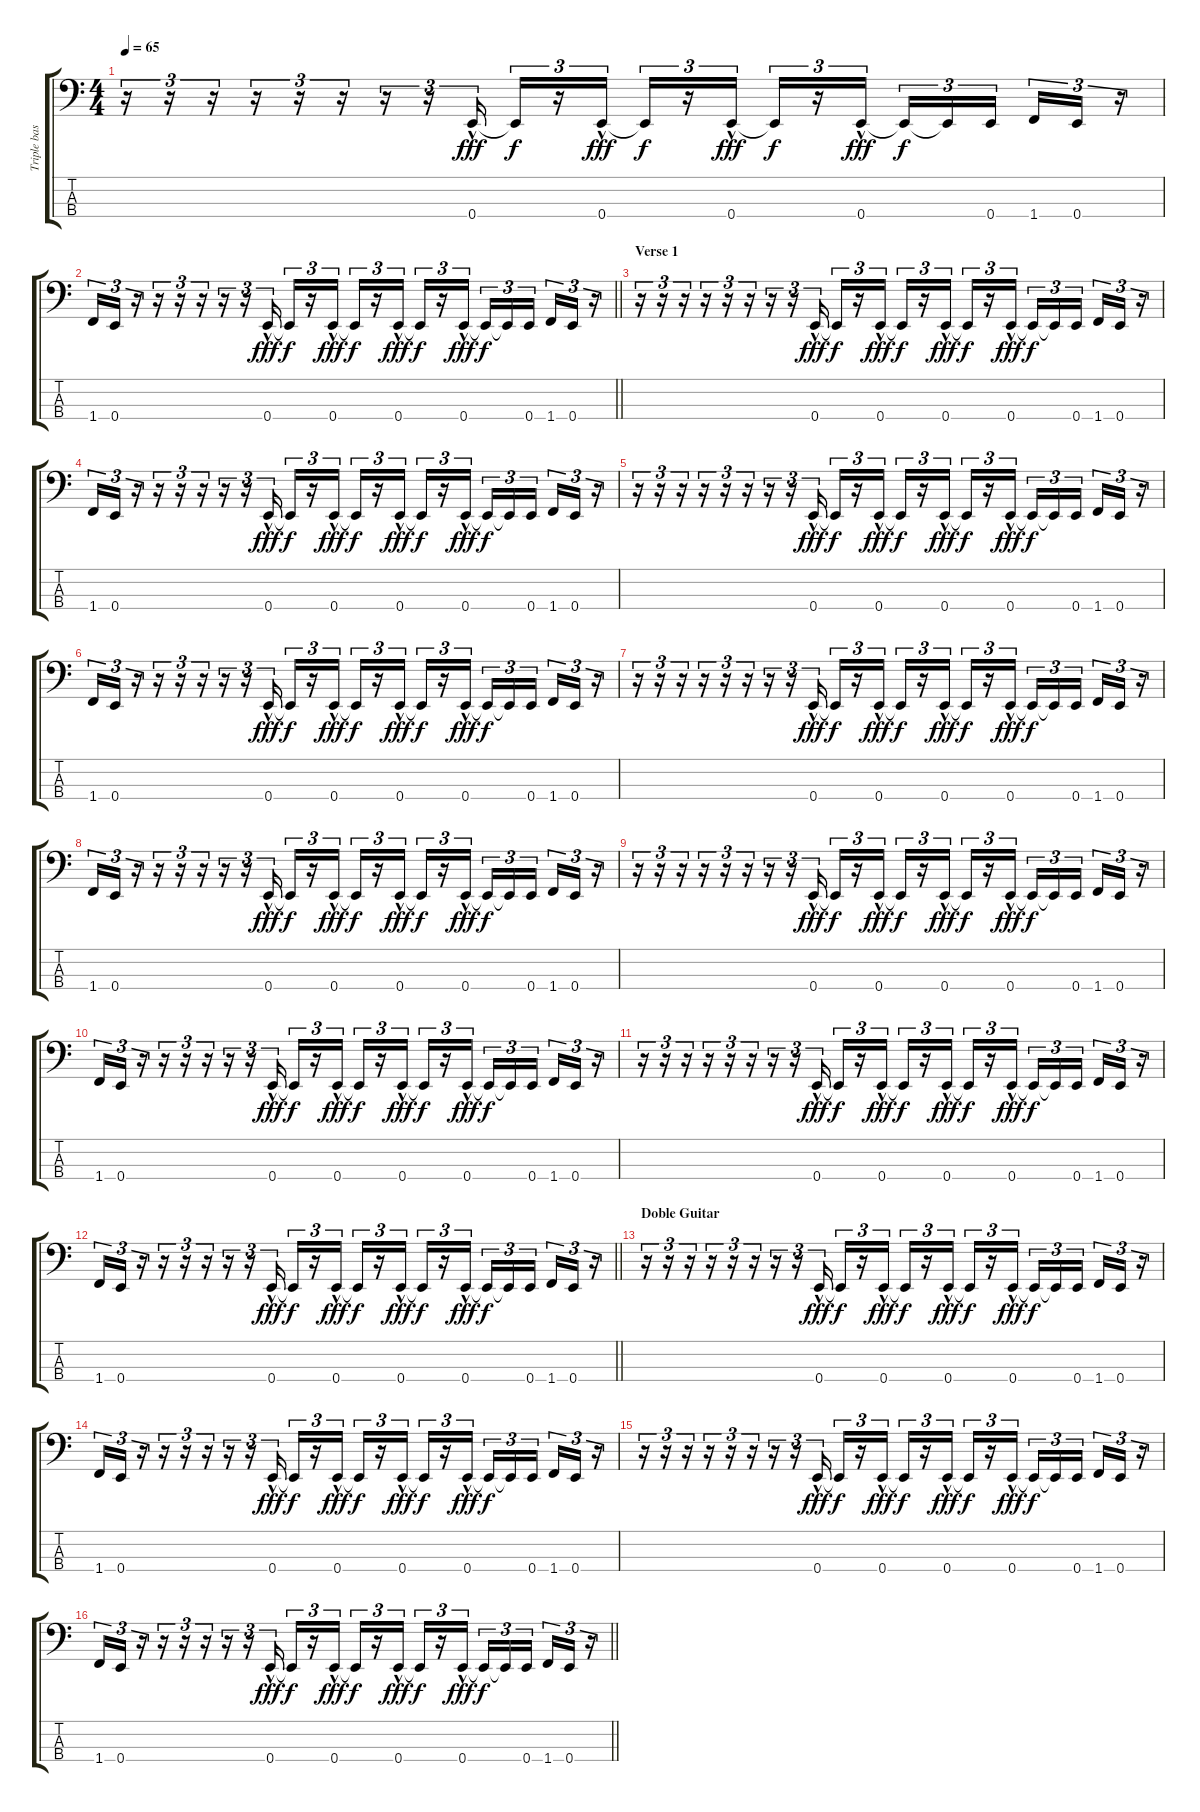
\track ("Triple bass" "Triple bas") {instrument synthbass1}
\staff {score tabs}
\tuning (G2 D2 A1 E1) {hide}
\ts (4 4)
\tempo 65
\clef f4
\ks c
r.16{tu (3 2) dy f} r.16{tu (3 2)} r.16{tu (3 2)} r.16{tu (3 2)} r.16{tu (3 2)} r.16{tu (3 2)} r.16{tu (3 2)} r.16{tu (3 2)} 0.4{hac}.16{tu (3 2) dy fff} 0.4{t}.16{tu (3 2) dy f} r.16{tu (3 2)} 0.4{hac}.16{tu (3 2) dy fff} 0.4{t}.16{tu (3 2) dy f} r.16{tu (3 2)} 0.4{hac}.16{tu (3 2) dy fff} 0.4{t}.16{tu (3 2) dy f} r.16{tu (3 2)} 0.4{hac}.16{tu (3 2) dy fff} 0.4{t}.16{tu (3 2) dy f} 0.4{t}.16{tu (3 2)} 0.4.16{tu (3 2) beam splitsecondary} 1.4.16{tu (3 2)} 0.4.16{tu (3 2)} r.16{tu (3 2)} |
\barLineRight lightlight
1.4.16{tu (3 2)} 0.4.16{tu (3 2)} r.16{tu (3 2)} r.16{tu (3 2)} r.16{tu (3 2)} r.16{tu (3 2)} r.16{tu (3 2)} r.16{tu (3 2)} 0.4{hac}.16{tu (3 2) dy fff} 0.4{t}.16{tu (3 2) dy f} r.16{tu (3 2)} 0.4{hac}.16{tu (3 2) dy fff} 0.4{t}.16{tu (3 2) dy f} r.16{tu (3 2)} 0.4{hac}.16{tu (3 2) dy fff} 0.4{t}.16{tu (3 2) dy f} r.16{tu (3 2)} 0.4{hac}.16{tu (3 2) dy fff} 0.4{t}.16{tu (3 2) dy f} 0.4{t}.16{tu (3 2)} 0.4.16{tu (3 2) beam splitsecondary} 1.4.16{tu (3 2)} 0.4.16{tu (3 2)} r.16{tu (3 2)} |
\section ("" "Verse 1")
r.16{tu (3 2)} r.16{tu (3 2)} r.16{tu (3 2)} r.16{tu (3 2)} r.16{tu (3 2)} r.16{tu (3 2)} r.16{tu (3 2)} r.16{tu (3 2)} 0.4{hac}.16{tu (3 2) dy fff} 0.4{t}.16{tu (3 2) dy f} r.16{tu (3 2)} 0.4{hac}.16{tu (3 2) dy fff} 0.4{t}.16{tu (3 2) dy f} r.16{tu (3 2)} 0.4{hac}.16{tu (3 2) dy fff} 0.4{t}.16{tu (3 2) dy f} r.16{tu (3 2)} 0.4{hac}.16{tu (3 2) dy fff} 0.4{t}.16{tu (3 2) dy f} 0.4{t}.16{tu (3 2)} 0.4.16{tu (3 2) beam splitsecondary} 1.4.16{tu (3 2)} 0.4.16{tu (3 2)} r.16{tu (3 2)} |
1.4.16{tu (3 2)} 0.4.16{tu (3 2)} r.16{tu (3 2)} r.16{tu (3 2)} r.16{tu (3 2)} r.16{tu (3 2)} r.16{tu (3 2)} r.16{tu (3 2)} 0.4{hac}.16{tu (3 2) dy fff} 0.4{t}.16{tu (3 2) dy f} r.16{tu (3 2)} 0.4{hac}.16{tu (3 2) dy fff} 0.4{t}.16{tu (3 2) dy f} r.16{tu (3 2)} 0.4{hac}.16{tu (3 2) dy fff} 0.4{t}.16{tu (3 2) dy f} r.16{tu (3 2)} 0.4{hac}.16{tu (3 2) dy fff} 0.4{t}.16{tu (3 2) dy f} 0.4{t}.16{tu (3 2)} 0.4.16{tu (3 2) beam splitsecondary} 1.4.16{tu (3 2)} 0.4.16{tu (3 2)} r.16{tu (3 2)} |
r.16{tu (3 2)} r.16{tu (3 2)} r.16{tu (3 2)} r.16{tu (3 2)} r.16{tu (3 2)} r.16{tu (3 2)} r.16{tu (3 2)} r.16{tu (3 2)} 0.4{hac}.16{tu (3 2) dy fff} 0.4{t}.16{tu (3 2) dy f} r.16{tu (3 2)} 0.4{hac}.16{tu (3 2) dy fff} 0.4{t}.16{tu (3 2) dy f} r.16{tu (3 2)} 0.4{hac}.16{tu (3 2) dy fff} 0.4{t}.16{tu (3 2) dy f} r.16{tu (3 2)} 0.4{hac}.16{tu (3 2) dy fff} 0.4{t}.16{tu (3 2) dy f} 0.4{t}.16{tu (3 2)} 0.4.16{tu (3 2) beam splitsecondary} 1.4.16{tu (3 2)} 0.4.16{tu (3 2)} r.16{tu (3 2)} |
1.4.16{tu (3 2)} 0.4.16{tu (3 2)} r.16{tu (3 2)} r.16{tu (3 2)} r.16{tu (3 2)} r.16{tu (3 2)} r.16{tu (3 2)} r.16{tu (3 2)} 0.4{hac}.16{tu (3 2) dy fff} 0.4{t}.16{tu (3 2) dy f} r.16{tu (3 2)} 0.4{hac}.16{tu (3 2) dy fff} 0.4{t}.16{tu (3 2) dy f} r.16{tu (3 2)} 0.4{hac}.16{tu (3 2) dy fff} 0.4{t}.16{tu (3 2) dy f} r.16{tu (3 2)} 0.4{hac}.16{tu (3 2) dy fff} 0.4{t}.16{tu (3 2) dy f} 0.4{t}.16{tu (3 2)} 0.4.16{tu (3 2) beam splitsecondary} 1.4.16{tu (3 2)} 0.4.16{tu (3 2)} r.16{tu (3 2)} |
r.16{tu (3 2)} r.16{tu (3 2)} r.16{tu (3 2)} r.16{tu (3 2)} r.16{tu (3 2)} r.16{tu (3 2)} r.16{tu (3 2)} r.16{tu (3 2)} 0.4{hac}.16{tu (3 2) dy fff} 0.4{t}.16{tu (3 2) dy f} r.16{tu (3 2)} 0.4{hac}.16{tu (3 2) dy fff} 0.4{t}.16{tu (3 2) dy f} r.16{tu (3 2)} 0.4{hac}.16{tu (3 2) dy fff} 0.4{t}.16{tu (3 2) dy f} r.16{tu (3 2)} 0.4{hac}.16{tu (3 2) dy fff} 0.4{t}.16{tu (3 2) dy f} 0.4{t}.16{tu (3 2)} 0.4.16{tu (3 2) beam splitsecondary} 1.4.16{tu (3 2)} 0.4.16{tu (3 2)} r.16{tu (3 2)} |
1.4.16{tu (3 2)} 0.4.16{tu (3 2)} r.16{tu (3 2)} r.16{tu (3 2)} r.16{tu (3 2)} r.16{tu (3 2)} r.16{tu (3 2)} r.16{tu (3 2)} 0.4{hac}.16{tu (3 2) dy fff} 0.4{t}.16{tu (3 2) dy f} r.16{tu (3 2)} 0.4{hac}.16{tu (3 2) dy fff} 0.4{t}.16{tu (3 2) dy f} r.16{tu (3 2)} 0.4{hac}.16{tu (3 2) dy fff} 0.4{t}.16{tu (3 2) dy f} r.16{tu (3 2)} 0.4{hac}.16{tu (3 2) dy fff} 0.4{t}.16{tu (3 2) dy f} 0.4{t}.16{tu (3 2)} 0.4.16{tu (3 2) beam splitsecondary} 1.4.16{tu (3 2)} 0.4.16{tu (3 2)} r.16{tu (3 2)} |
r.16{tu (3 2)} r.16{tu (3 2)} r.16{tu (3 2)} r.16{tu (3 2)} r.16{tu (3 2)} r.16{tu (3 2)} r.16{tu (3 2)} r.16{tu (3 2)} 0.4{hac}.16{tu (3 2) dy fff} 0.4{t}.16{tu (3 2) dy f} r.16{tu (3 2)} 0.4{hac}.16{tu (3 2) dy fff} 0.4{t}.16{tu (3 2) dy f} r.16{tu (3 2)} 0.4{hac}.16{tu (3 2) dy fff} 0.4{t}.16{tu (3 2) dy f} r.16{tu (3 2)} 0.4{hac}.16{tu (3 2) dy fff} 0.4{t}.16{tu (3 2) dy f} 0.4{t}.16{tu (3 2)} 0.4.16{tu (3 2) beam splitsecondary} 1.4.16{tu (3 2)} 0.4.16{tu (3 2)} r.16{tu (3 2)} |
1.4.16{tu (3 2)} 0.4.16{tu (3 2)} r.16{tu (3 2)} r.16{tu (3 2)} r.16{tu (3 2)} r.16{tu (3 2)} r.16{tu (3 2)} r.16{tu (3 2)} 0.4{hac}.16{tu (3 2) dy fff} 0.4{t}.16{tu (3 2) dy f} r.16{tu (3 2)} 0.4{hac}.16{tu (3 2) dy fff} 0.4{t}.16{tu (3 2) dy f} r.16{tu (3 2)} 0.4{hac}.16{tu (3 2) dy fff} 0.4{t}.16{tu (3 2) dy f} r.16{tu (3 2)} 0.4{hac}.16{tu (3 2) dy fff} 0.4{t}.16{tu (3 2) dy f} 0.4{t}.16{tu (3 2)} 0.4.16{tu (3 2) beam splitsecondary} 1.4.16{tu (3 2)} 0.4.16{tu (3 2)} r.16{tu (3 2)} |
r.16{tu (3 2)} r.16{tu (3 2)} r.16{tu (3 2)} r.16{tu (3 2)} r.16{tu (3 2)} r.16{tu (3 2)} r.16{tu (3 2)} r.16{tu (3 2)} 0.4{hac}.16{tu (3 2) dy fff} 0.4{t}.16{tu (3 2) dy f} r.16{tu (3 2)} 0.4{hac}.16{tu (3 2) dy fff} 0.4{t}.16{tu (3 2) dy f} r.16{tu (3 2)} 0.4{hac}.16{tu (3 2) dy fff} 0.4{t}.16{tu (3 2) dy f} r.16{tu (3 2)} 0.4{hac}.16{tu (3 2) dy fff} 0.4{t}.16{tu (3 2) dy f} 0.4{t}.16{tu (3 2)} 0.4.16{tu (3 2) beam splitsecondary} 1.4.16{tu (3 2)} 0.4.16{tu (3 2)} r.16{tu (3 2)} |
\barLineRight lightlight
1.4.16{tu (3 2)} 0.4.16{tu (3 2)} r.16{tu (3 2)} r.16{tu (3 2)} r.16{tu (3 2)} r.16{tu (3 2)} r.16{tu (3 2)} r.16{tu (3 2)} 0.4{hac}.16{tu (3 2) dy fff} 0.4{t}.16{tu (3 2) dy f} r.16{tu (3 2)} 0.4{hac}.16{tu (3 2) dy fff} 0.4{t}.16{tu (3 2) dy f} r.16{tu (3 2)} 0.4{hac}.16{tu (3 2) dy fff} 0.4{t}.16{tu (3 2) dy f} r.16{tu (3 2)} 0.4{hac}.16{tu (3 2) dy fff} 0.4{t}.16{tu (3 2) dy f} 0.4{t}.16{tu (3 2)} 0.4.16{tu (3 2) beam splitsecondary} 1.4.16{tu (3 2)} 0.4.16{tu (3 2)} r.16{tu (3 2)} |
\section ("" "Doble Guitar")
r.16{tu (3 2)} r.16{tu (3 2)} r.16{tu (3 2)} r.16{tu (3 2)} r.16{tu (3 2)} r.16{tu (3 2)} r.16{tu (3 2)} r.16{tu (3 2)} 0.4{hac}.16{tu (3 2) dy fff} 0.4{t}.16{tu (3 2) dy f} r.16{tu (3 2)} 0.4{hac}.16{tu (3 2) dy fff} 0.4{t}.16{tu (3 2) dy f} r.16{tu (3 2)} 0.4{hac}.16{tu (3 2) dy fff} 0.4{t}.16{tu (3 2) dy f} r.16{tu (3 2)} 0.4{hac}.16{tu (3 2) dy fff} 0.4{t}.16{tu (3 2) dy f} 0.4{t}.16{tu (3 2)} 0.4.16{tu (3 2) beam splitsecondary} 1.4.16{tu (3 2)} 0.4.16{tu (3 2)} r.16{tu (3 2)} |
1.4.16{tu (3 2)} 0.4.16{tu (3 2)} r.16{tu (3 2)} r.16{tu (3 2)} r.16{tu (3 2)} r.16{tu (3 2)} r.16{tu (3 2)} r.16{tu (3 2)} 0.4{hac}.16{tu (3 2) dy fff} 0.4{t}.16{tu (3 2) dy f} r.16{tu (3 2)} 0.4{hac}.16{tu (3 2) dy fff} 0.4{t}.16{tu (3 2) dy f} r.16{tu (3 2)} 0.4{hac}.16{tu (3 2) dy fff} 0.4{t}.16{tu (3 2) dy f} r.16{tu (3 2)} 0.4{hac}.16{tu (3 2) dy fff} 0.4{t}.16{tu (3 2) dy f} 0.4{t}.16{tu (3 2)} 0.4.16{tu (3 2) beam splitsecondary} 1.4.16{tu (3 2)} 0.4.16{tu (3 2)} r.16{tu (3 2)} |
r.16{tu (3 2)} r.16{tu (3 2)} r.16{tu (3 2)} r.16{tu (3 2)} r.16{tu (3 2)} r.16{tu (3 2)} r.16{tu (3 2)} r.16{tu (3 2)} 0.4{hac}.16{tu (3 2) dy fff} 0.4{t}.16{tu (3 2) dy f} r.16{tu (3 2)} 0.4{hac}.16{tu (3 2) dy fff} 0.4{t}.16{tu (3 2) dy f} r.16{tu (3 2)} 0.4{hac}.16{tu (3 2) dy fff} 0.4{t}.16{tu (3 2) dy f} r.16{tu (3 2)} 0.4{hac}.16{tu (3 2) dy fff} 0.4{t}.16{tu (3 2) dy f} 0.4{t}.16{tu (3 2)} 0.4.16{tu (3 2) beam splitsecondary} 1.4.16{tu (3 2)} 0.4.16{tu (3 2)} r.16{tu (3 2)} |
\barLineRight lightlight
1.4.16{tu (3 2)} 0.4.16{tu (3 2)} r.16{tu (3 2)} r.16{tu (3 2)} r.16{tu (3 2)} r.16{tu (3 2)} r.16{tu (3 2)} r.16{tu (3 2)} 0.4{hac}.16{tu (3 2) dy fff} 0.4{t}.16{tu (3 2) dy f} r.16{tu (3 2)} 0.4{hac}.16{tu (3 2) dy fff} 0.4{t}.16{tu (3 2) dy f} r.16{tu (3 2)} 0.4{hac}.16{tu (3 2) dy fff} 0.4{t}.16{tu (3 2) dy f} r.16{tu (3 2)} 0.4{hac}.16{tu (3 2) dy fff} 0.4{t}.16{tu (3 2) dy f} 0.4{t}.16{tu (3 2)} 0.4.16{tu (3 2) beam splitsecondary} 1.4.16{tu (3 2)} 0.4.16{tu (3 2)} r.16{tu (3 2)}
